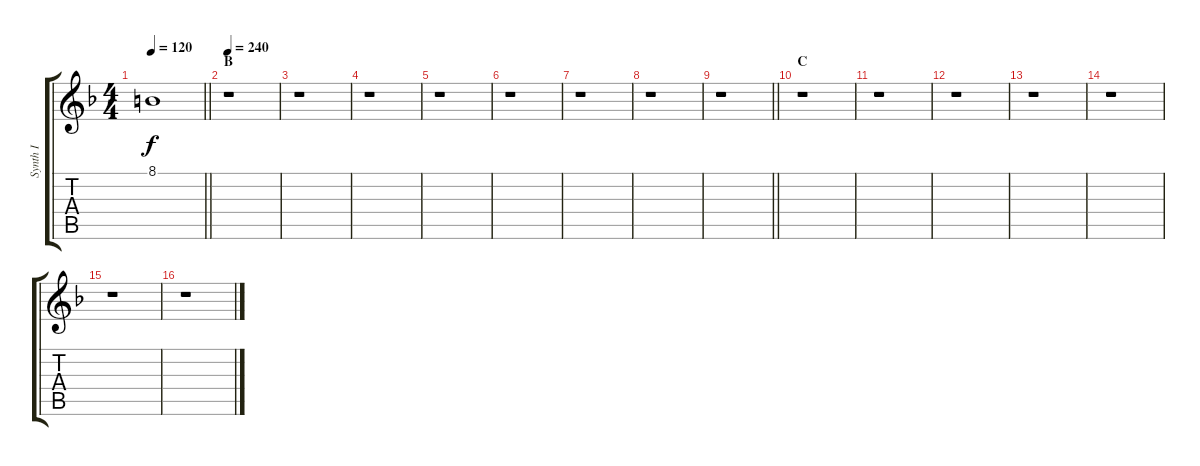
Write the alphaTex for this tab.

\track ("Synth I" "Synth I") {instrument lead6voice}
\staff {score tabs}
\tuning (Eb4 Bb3 Gb3 Db3 Ab2 Eb2) {hide}
\ts (4 4)
\tempo 120
\clef g2
\barLineRight lightlight
\ks f
8.1.1{dy f} |
\section ("" "B")
\tempo 240
r.1 |
r.1 |
r.1 |
r.1 |
r.1 |
r.1 |
r.1 |
\barLineRight lightlight
r.1 |
\section ("" "C")
r.1 |
r.1 |
r.1 |
r.1 |
r.1 |
r.1 |
r.1
